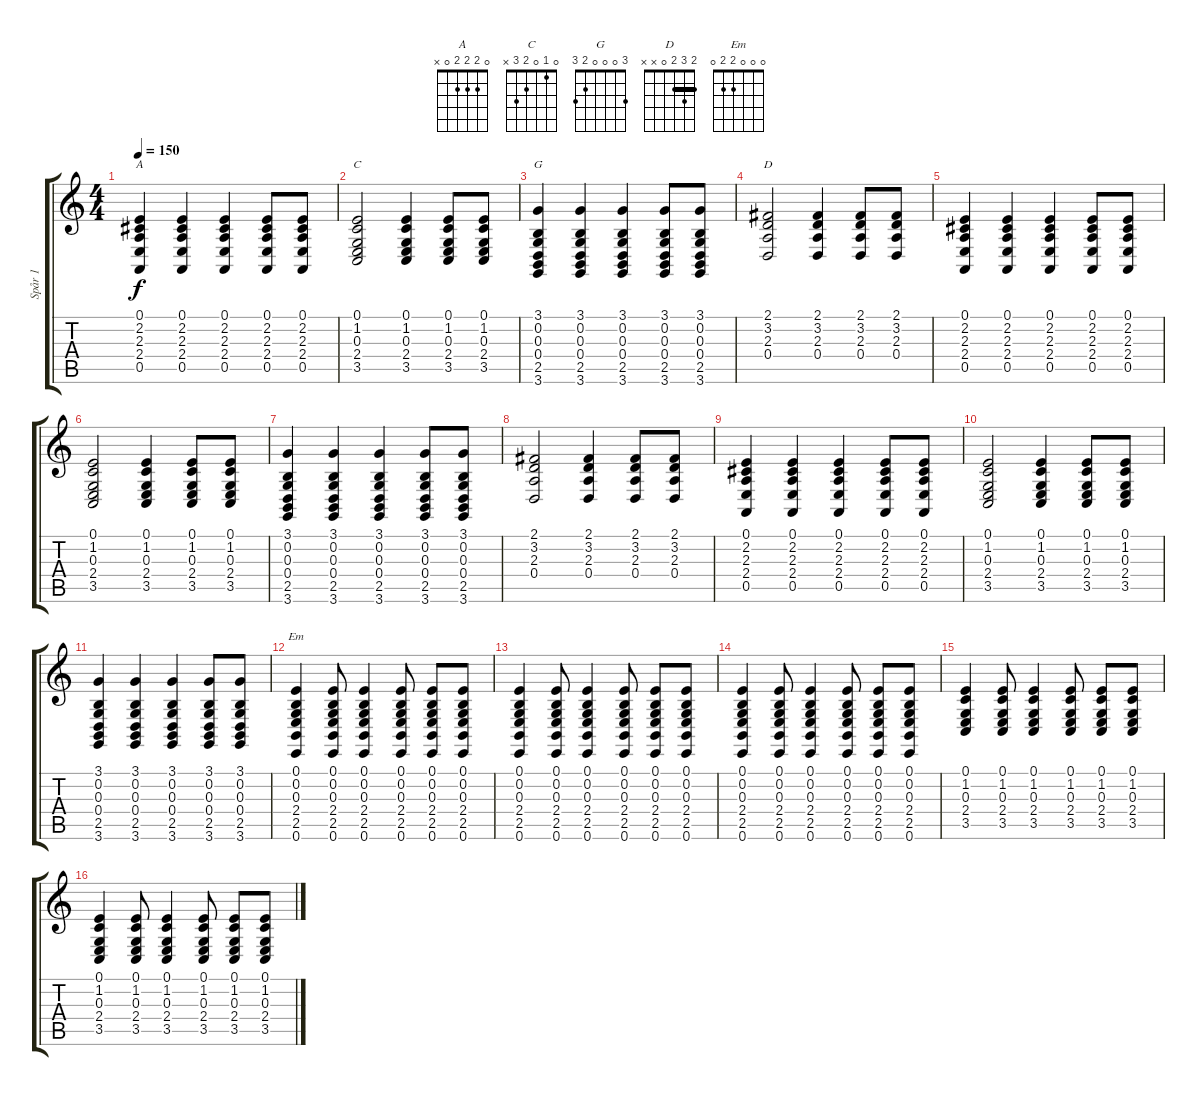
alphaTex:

\track ("Spår 1" "Spår 1") {instrument acousticgrandpiano}
\staff {score tabs}
\tuning (E4 B3 G3 D3 A2 E2) {hide}
\chord ("A" 0 2 2 2 0 x)
\chord ("C" 0 1 0 2 3 x)
\chord ("G" 3 0 0 0 2 3)
\chord ("D" 2 3 2 0 x x) {barre 2}
\chord ("Em" 0 0 0 2 2 0)
\ts (4 4)
\tempo 150
\clef g2
\ks c
(0.1 2.2 2.3 2.4 0.5).4{ch "A" dy f} (0.1 2.2 2.3 2.4 0.5).4 (0.1 2.2 2.3 2.4 0.5).4 (0.1 2.2 2.3 2.4 0.5).8 (0.1 2.2 2.3 2.4 0.5).8 |
(0.1 1.2 0.3 2.4 3.5).2{ch "C"} (0.1 1.2 0.3 2.4 3.5).4 (0.1 1.2 0.3 2.4 3.5).8 (0.1 1.2 0.3 2.4 3.5).8 |
(3.1 0.2 0.3 0.4 2.5 3.6).4{ch "G"} (3.1 0.2 0.3 0.4 2.5 3.6).4 (3.1 0.2 0.3 0.4 2.5 3.6).4 (3.1 0.2 0.3 0.4 2.5 3.6).8 (3.1 0.2 0.3 0.4 2.5 3.6).8 |
(2.1 3.2 2.3 0.4).2{ch "D"} (2.1 3.2 2.3 0.4).4 (2.1 3.2 2.3 0.4).8 (2.1 3.2 2.3 0.4).8 |
(0.1 2.2 2.3 2.4 0.5).4 (0.1 2.2 2.3 2.4 0.5).4 (0.1 2.2 2.3 2.4 0.5).4 (0.1 2.2 2.3 2.4 0.5).8 (0.1 2.2 2.3 2.4 0.5).8 |
(0.1 1.2 0.3 2.4 3.5).2 (0.1 1.2 0.3 2.4 3.5).4 (0.1 1.2 0.3 2.4 3.5).8 (0.1 1.2 0.3 2.4 3.5).8 |
(3.1 0.2 0.3 0.4 2.5 3.6).4 (3.1 0.2 0.3 0.4 2.5 3.6).4 (3.1 0.2 0.3 0.4 2.5 3.6).4 (3.1 0.2 0.3 0.4 2.5 3.6).8 (3.1 0.2 0.3 0.4 2.5 3.6).8 |
(2.1 3.2 2.3 0.4).2 (2.1 3.2 2.3 0.4).4 (2.1 3.2 2.3 0.4).8 (2.1 3.2 2.3 0.4).8 |
(0.1 2.2 2.3 2.4 0.5).4 (0.1 2.2 2.3 2.4 0.5).4 (0.1 2.2 2.3 2.4 0.5).4 (0.1 2.2 2.3 2.4 0.5).8 (0.1 2.2 2.3 2.4 0.5).8 |
(0.1 1.2 0.3 2.4 3.5).2 (0.1 1.2 0.3 2.4 3.5).4 (0.1 1.2 0.3 2.4 3.5).8 (0.1 1.2 0.3 2.4 3.5).8 |
(3.1 0.2 0.3 0.4 2.5 3.6).4 (3.1 0.2 0.3 0.4 2.5 3.6).4 (3.1 0.2 0.3 0.4 2.5 3.6).4 (3.1 0.2 0.3 0.4 2.5 3.6).8 (3.1 0.2 0.3 0.4 2.5 3.6).8 |
(0.1 0.2 0.3 2.4 2.5 0.6).4{ch "Em"} (0.1 0.2 0.3 2.4 2.5 0.6).8 (0.1 0.2 0.3 2.4 2.5 0.6).4 (0.1 0.2 0.3 2.4 2.5 0.6).8 (0.1 0.2 0.3 2.4 2.5 0.6).8 (0.1 0.2 0.3 2.4 2.5 0.6).8 |
(0.1 0.2 0.3 2.4 2.5 0.6).4 (0.1 0.2 0.3 2.4 2.5 0.6).8 (0.1 0.2 0.3 2.4 2.5 0.6).4 (0.1 0.2 0.3 2.4 2.5 0.6).8 (0.1 0.2 0.3 2.4 2.5 0.6).8 (0.1 0.2 0.3 2.4 2.5 0.6).8 |
(0.1 0.2 0.3 2.4 2.5 0.6).4 (0.1 0.2 0.3 2.4 2.5 0.6).8 (0.1 0.2 0.3 2.4 2.5 0.6).4 (0.1 0.2 0.3 2.4 2.5 0.6).8 (0.1 0.2 0.3 2.4 2.5 0.6).8 (0.1 0.2 0.3 2.4 2.5 0.6).8 |
(0.1 1.2 0.3 2.4 3.5).4 (0.1 1.2 0.3 2.4 3.5).8 (0.1 1.2 0.3 2.4 3.5).4 (0.1 1.2 0.3 2.4 3.5).8 (0.1 1.2 0.3 2.4 3.5).8 (0.1 1.2 0.3 2.4 3.5).8 |
(0.1 1.2 0.3 2.4 3.5).4 (0.1 1.2 0.3 2.4 3.5).8 (0.1 1.2 0.3 2.4 3.5).4 (0.1 1.2 0.3 2.4 3.5).8 (0.1 1.2 0.3 2.4 3.5).8 (0.1 1.2 0.3 2.4 3.5).8
